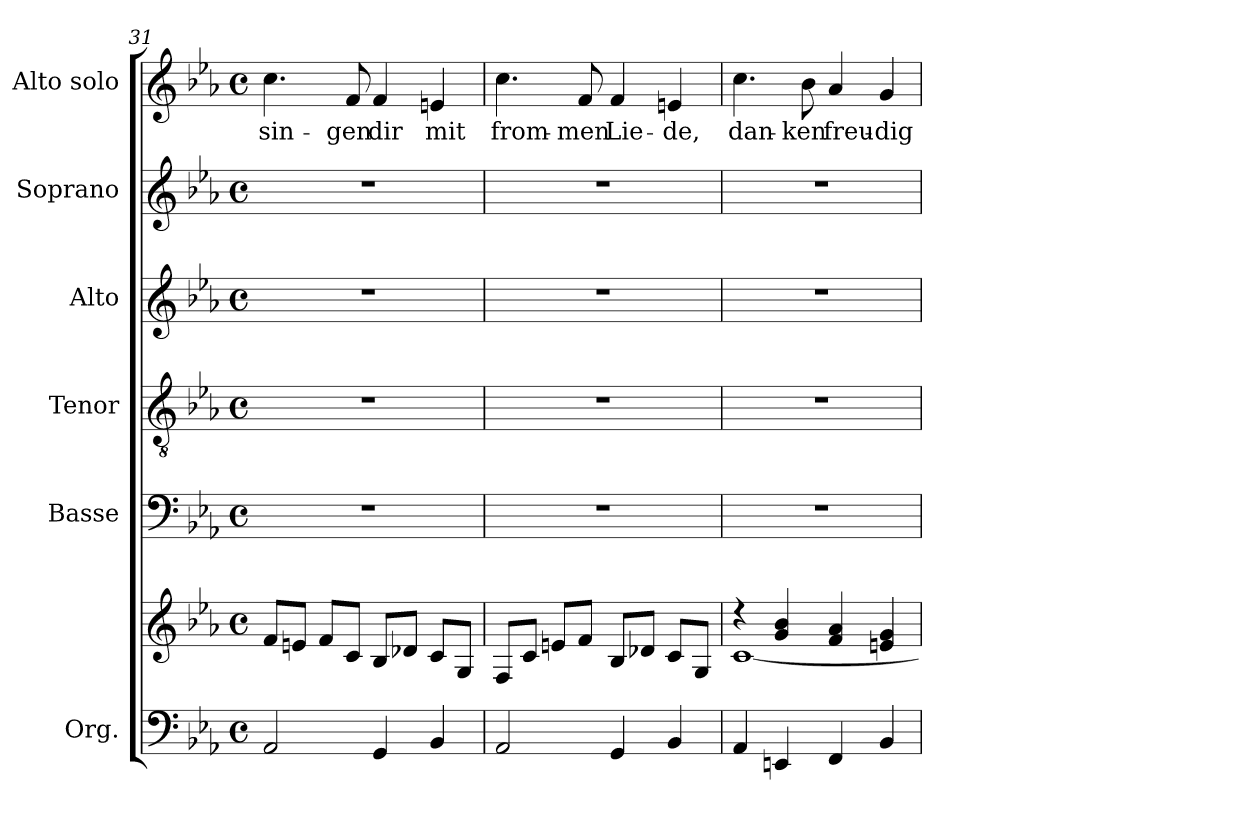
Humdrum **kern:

**kern	**kern	**kern	**kern	**kern	**kern	**kern	**text
*part6	*part6	*part5	*part4	*part3	*part2	*part1	*part1
*staff7	*staff6	*staff5	*staff4	*staff3	*staff2	*staff1	*staff1
*I"Org.	*	*I"Basse	*I"Tenor	*I"Alto	*I"Soprano	*I"Alto solo	*
*	*	*I'B.	*I'T.	*I'A.	*I'S.	*	*
*clefF4	*clefG2	*clefF4	*clefGv2	*clefG2	*clefG2	*clefG2	*
*k[b-e-a-]	*k[b-e-a-]	*k[b-e-a-]	*k[b-e-a-]	*k[b-e-a-]	*k[b-e-a-]	*k[b-e-a-]	*
*M4/4	*M4/4	*M4/4	*M4/4	*M4/4	*M4/4	*M4/4	*
*met(c)	*met(c)	*met(c)	*met(c)	*met(c)	*met(c)	*met(c)	*
=31	=31	=31	=31	=31	=31	=31	=31
!	!	!	!	!	!	!	!LO:LY:b
2AA-	8f/L	1r	1r	1r	1r	4.cc\	sin-
.	8en/J	.	.	.	.	.	.
.	8f/L	.	.	.	.	.	.
!	!	!	!	!	!	!	!LO:LY:b
.	8c/J	.	.	.	.	8f/	-gen
!	!	!	!	!	!	!	!LO:LY:b
4GG	8B-/L	.	.	.	.	4f/	dir
.	8d-X/J	.	.	.	.	.	.
!	!	!	!	!	!	!	!LO:LY:b
4BB-	8c/L	.	.	.	.	4en/	mit
.	8G/J	.	.	.	.	.	.
=32	=32	=32	=32	=32	=32	=32	=32
!	!	!	!	!	!	!	!LO:LY:b
2AA-	8F/L	1r	1r	1r	1r	4.cc\	from-
.	8c/J	.	.	.	.	.	.
.	8en/L	.	.	.	.	.	.
!	!	!	!	!	!	!	!LO:LY:b
.	8f/J	.	.	.	.	8f/	-men
!	!	!	!	!	!	!	!LO:LY:b
4GG	8B-/L	.	.	.	.	4f/	Lie-
.	8d-X/J	.	.	.	.	.	.
!	!	!	!	!	!	!	!LO:LY:b
4BB-	8c/L	.	.	.	.	4en/	-de,
.	8G/J	.	.	.	.	.	.
=33	=33	=33	=33	=33	=33	=33	=33
*	*^	*	*	*	*	*	*
!	!	!	!	!	!	!	!	!LO:LY:b
4AA-	4r	[1c	1r	1r	1r	1r	4.cc\	dan-
4EEn	4g 4b-	.	.	.	.	.	.	.
!	!	!	!	!	!	!	!	!LO:LY:b
.	.	.	.	.	.	.	8b-\	-ken
!	!	!	!	!	!	!	!	!LO:LY:b
4FF	4f 4a-	.	.	.	.	.	4a-/	freu-
!	!	!	!	!	!	!	!	!LO:LY:b
4BB-	4en 4g	.	.	.	.	.	4g/	-dig
*	*v	*v	*	*	*	*	*	*
=	=	=	=	=	=	=	=
*-	*-	*-	*-	*-	*-	*-	*-
